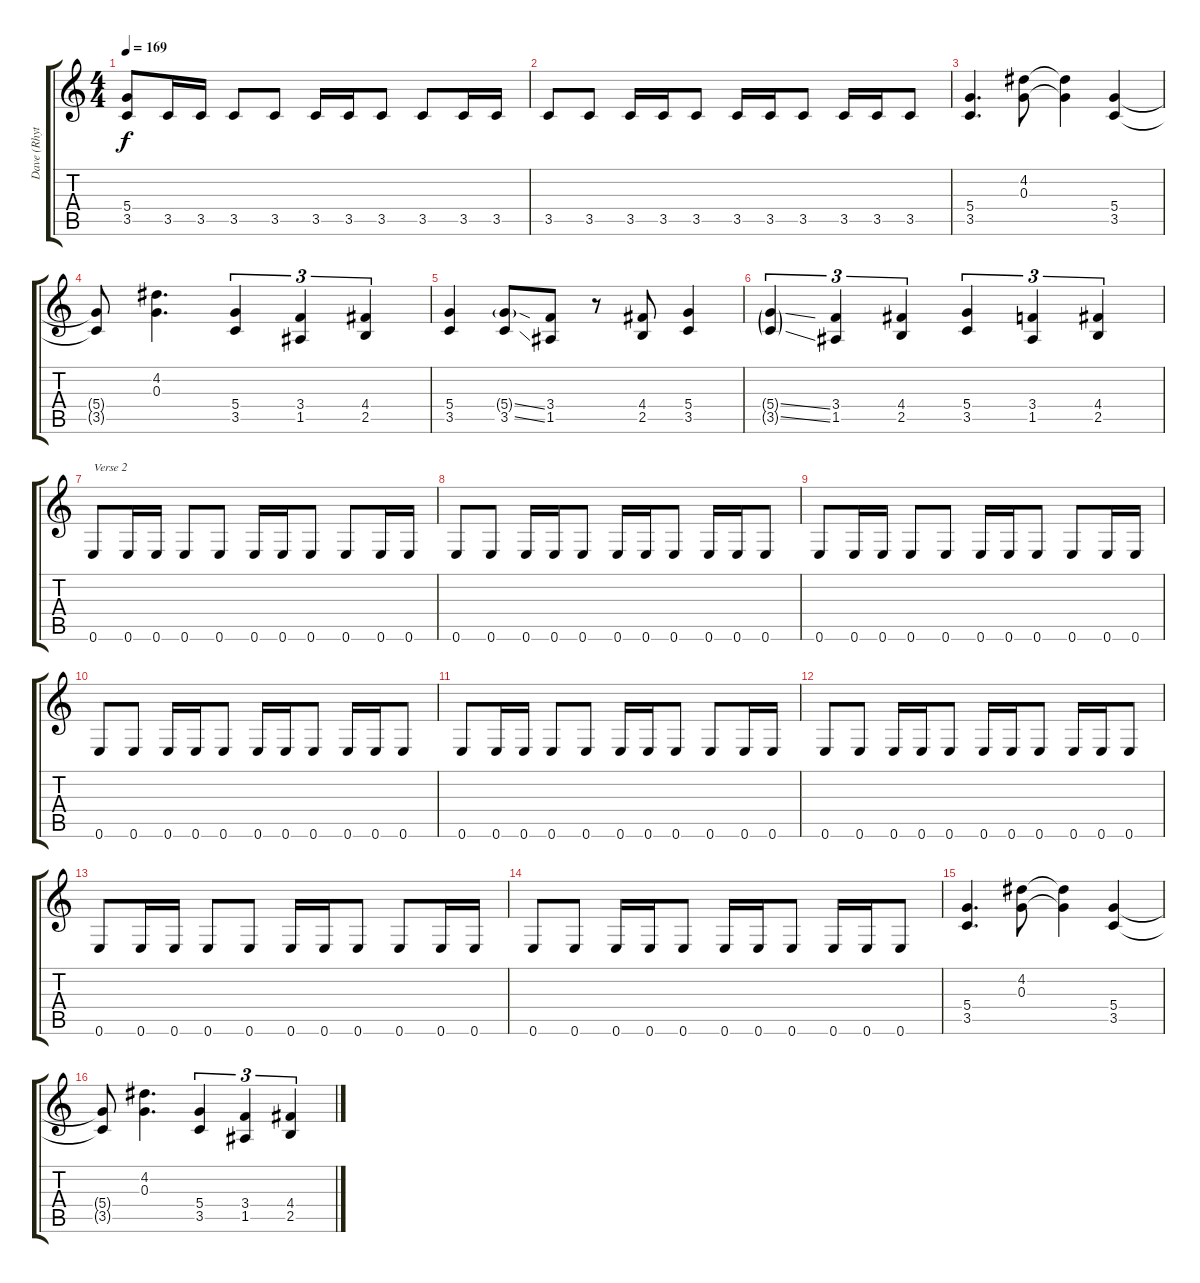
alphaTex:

\track ("Dave (Rhythm)" "Dave (Rhyt") {instrument distortionguitar}
\staff {score tabs}
\tuning (E4 B3 G3 D3 A2 E2) {hide}
\ts (4 4)
\tempo 169
\clef g2
\ks c
(5.4 3.5).8{dy f} 3.5.16 3.5.16 3.5.8 3.5.8 3.5.16 3.5.16 3.5.8 3.5.8 3.5.16 3.5.16 |
3.5.8 3.5.8 3.5.16 3.5.16 3.5.8 3.5.16 3.5.16 3.5.8 3.5.16 3.5.16 3.5.8 |
(5.4 3.5).4{d} (4.2 0.3).8 (4.2{t} 0.3{t}).4 (5.4 3.5).4 |
(5.4{t} 3.5{t}).8 (4.2 0.3).4{d} (5.4 3.5).4{tu (3 2)} (3.4 1.5).4{tu (3 2)} (4.4 2.5).4{tu (3 2)} |
(5.4 3.5).4 (5.4{ss g} 3.5{ss}).8 (3.4 1.5).8 r.8 (4.4 2.5).8 (5.4 3.5).4 |
(5.4{ss g} 3.5{ss g}).4{tu (3 2)} (3.4 1.5).4{tu (3 2)} (4.4 2.5).4{tu (3 2)} (5.4 3.5).4{tu (3 2)} (3.4 1.5).4{tu (3 2)} (4.4 2.5).4{tu (3 2)} |
0.6.8{txt "Verse 2"} 0.6.16 0.6.16 0.6.8 0.6.8 0.6.16 0.6.16 0.6.8 0.6.8 0.6.16 0.6.16 |
0.6.8 0.6.8 0.6.16 0.6.16 0.6.8 0.6.16 0.6.16 0.6.8 0.6.16 0.6.16 0.6.8 |
0.6.8 0.6.16 0.6.16 0.6.8 0.6.8 0.6.16 0.6.16 0.6.8 0.6.8 0.6.16 0.6.16 |
0.6.8 0.6.8 0.6.16 0.6.16 0.6.8 0.6.16 0.6.16 0.6.8 0.6.16 0.6.16 0.6.8 |
0.6.8 0.6.16 0.6.16 0.6.8 0.6.8 0.6.16 0.6.16 0.6.8 0.6.8 0.6.16 0.6.16 |
0.6.8 0.6.8 0.6.16 0.6.16 0.6.8 0.6.16 0.6.16 0.6.8 0.6.16 0.6.16 0.6.8 |
0.6.8 0.6.16 0.6.16 0.6.8 0.6.8 0.6.16 0.6.16 0.6.8 0.6.8 0.6.16 0.6.16 |
0.6.8 0.6.8 0.6.16 0.6.16 0.6.8 0.6.16 0.6.16 0.6.8 0.6.16 0.6.16 0.6.8 |
(5.4 3.5).4{d} (4.2 0.3).8 (4.2{t} 0.3{t}).4 (5.4 3.5).4 |
(5.4{t} 3.5{t}).8 (4.2 0.3).4{d} (5.4 3.5).4{tu (3 2)} (3.4 1.5).4{tu (3 2)} (4.4 2.5).4{tu (3 2)}
